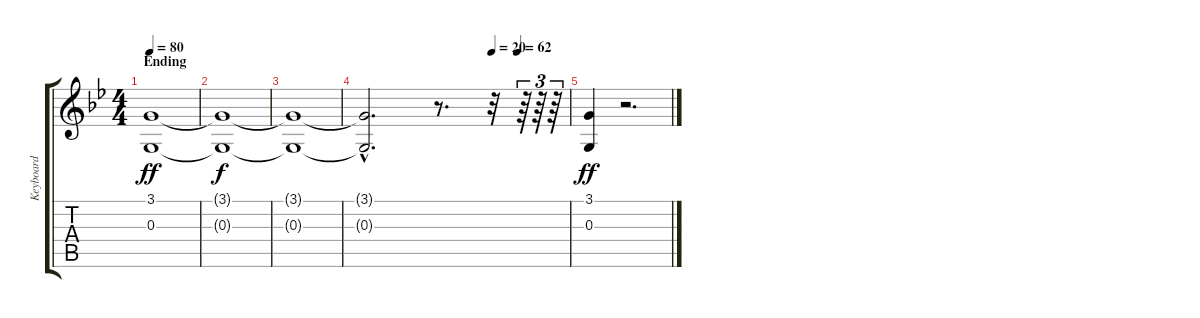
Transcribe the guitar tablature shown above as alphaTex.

\track ("Keyboard" "Keyboard") {instrument stringensemble1}
\staff {score tabs}
\tuning (E4 B3 G3 D3 A2 E2) {hide}
\ts (4 4)
\section ("" "Ending")
\tempo 80
\clef g2
\ks gminor
(3.1 0.3).1{dy ff volume 0} |
(3.1{t} 0.3{t}).1{dy f} |
(3.1{t} 0.3{t}).1 |
\tempo (20 0.625)
\tempo (62 0.75)
(3.1{hac t} 0.3{hac t}).2{d} r.8{d} r.32 r.64{tu (3 2)} r.64{tu (3 2)} r.64{tu (3 2) volume 13} |
(3.1 0.3).4{dy ff} r.2{d}
